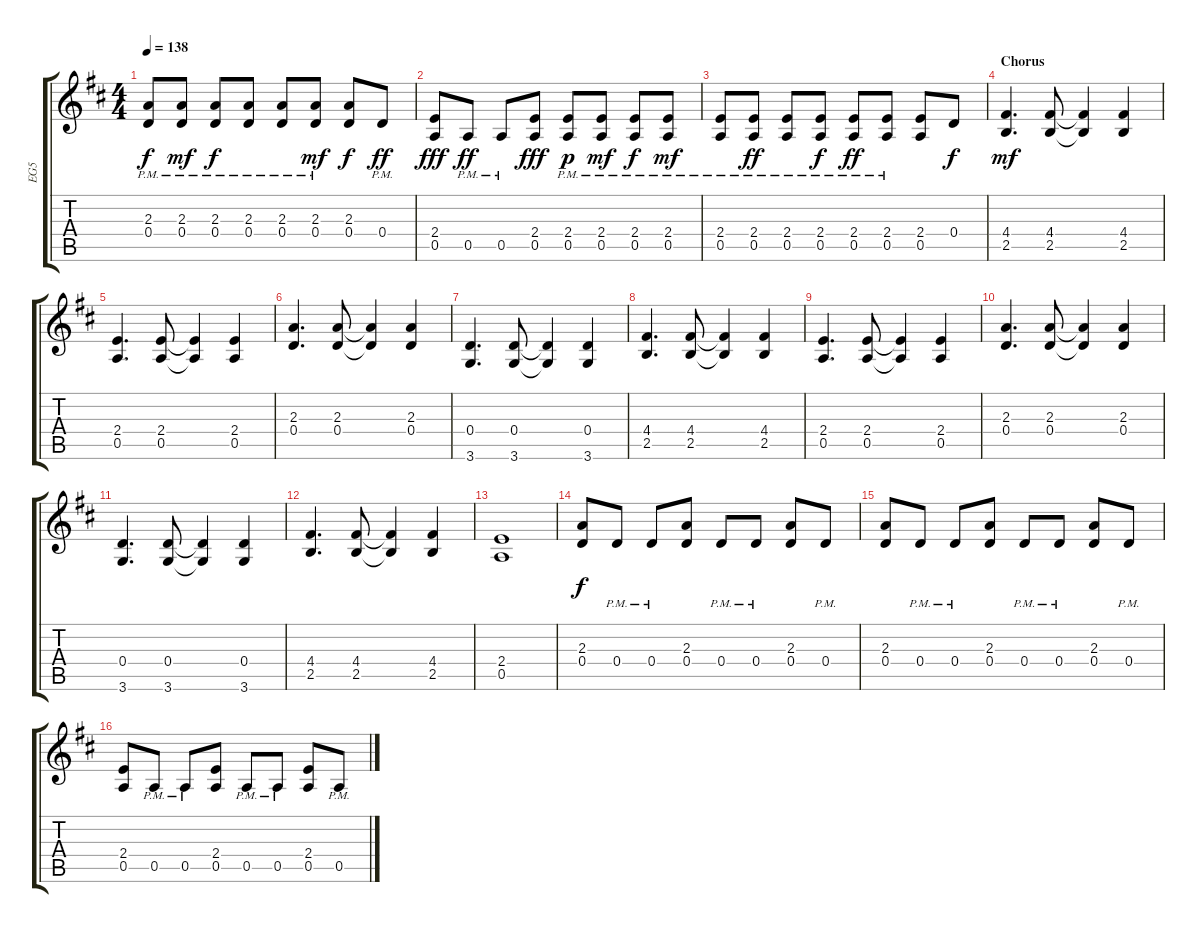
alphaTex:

\track ("EG5" "EG5") {instrument electricguitarmuted}
\staff {score tabs}
\tuning (E4 B3 G3 D3 A2 E2) {hide}
\ts (4 4)
\tempo 138
\clef g2
\ks d
(2.3{pm} 0.4{pm}).8{dy f} (2.3{pm} 0.4{pm}).8{dy mf} (2.3{pm} 0.4{pm}).8{dy f} (2.3{pm} 0.4{pm}).8 (2.3{pm} 0.4{pm}).8 (2.3{pm} 0.4{pm}).8{dy mf} (2.3 0.4).8{dy f} 0.4{pm}.8{dy ff} |
(2.4 0.5).8{dy fff} 0.5{pm}.8{dy ff} 0.5{pm}.8 (2.4 0.5).8{dy fff} (2.4{pm} 0.5{pm}).8{dy p} (2.4{pm} 0.5{pm}).8{dy mf} (2.4{pm} 0.5{pm}).8{dy f} (2.4{pm} 0.5{pm}).8{dy mf} |
(2.4{pm} 0.5{pm}).8 (2.4{pm} 0.5{pm}).8{dy ff} (2.4{pm} 0.5{pm}).8 (2.4{pm} 0.5{pm}).8{dy f} (2.4{pm} 0.5{pm}).8{dy ff} (2.4{pm} 0.5{pm}).8 (2.4 0.5).8 0.4.8{dy f} |
\section ("" "Chorus")
(4.4 2.5).4{d dy mf} (4.4 2.5).8 (4.4{t} 2.5{t}).4 (4.4 2.5).4 |
(2.4 0.5).4{d} (2.4 0.5).8 (2.4{t} 0.5{t}).4 (2.4 0.5).4 |
(2.3 0.4).4{d} (2.3 0.4).8 (2.3{t} 0.4{t}).4 (2.3 0.4).4 |
(0.4 3.6).4{d} (0.4 3.6).8 (0.4{t} 3.6{t}).4 (0.4 3.6).4 |
(4.4 2.5).4{d} (4.4 2.5).8 (4.4{t} 2.5{t}).4 (4.4 2.5).4 |
(2.4 0.5).4{d} (2.4 0.5).8 (2.4{t} 0.5{t}).4 (2.4 0.5).4 |
(2.3 0.4).4{d} (2.3 0.4).8 (2.3{t} 0.4{t}).4 (2.3 0.4).4 |
(0.4 3.6).4{d} (0.4 3.6).8 (0.4{t} 3.6{t}).4 (0.4 3.6).4 |
(4.4 2.5).4{d} (4.4 2.5).8 (4.4{t} 2.5{t}).4 (4.4 2.5).4 |
(2.4 0.5).1 |
(2.3 0.4).8{dy f} 0.4{pm}.8 0.4{pm}.8 (2.3 0.4).8 0.4{pm}.8 0.4{pm}.8 (2.3 0.4).8 0.4{pm}.8 |
(2.3 0.4).8 0.4{pm}.8 0.4{pm}.8 (2.3 0.4).8 0.4{pm}.8 0.4{pm}.8 (2.3 0.4).8 0.4{pm}.8 |
(2.4 0.5).8 0.5{pm}.8 0.5{pm}.8 (2.4 0.5).8 0.5{pm}.8 0.5{pm}.8 (2.4 0.5).8 0.5{pm}.8
